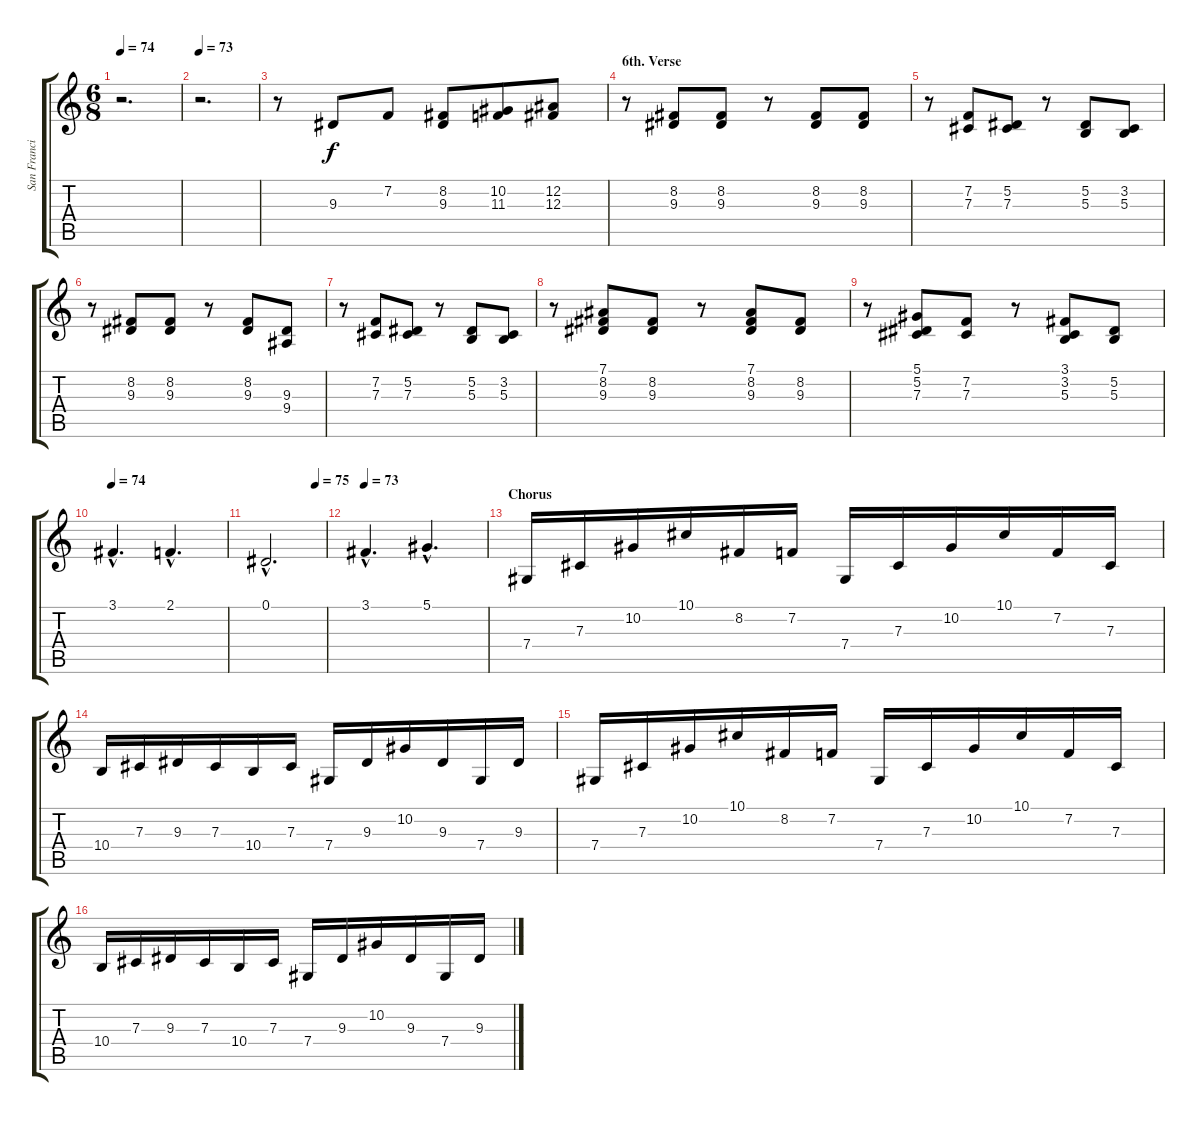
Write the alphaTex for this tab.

\track ("San Francisco Symphony Orchestra" "San Franci") {instrument stringensemble1}
\staff {score tabs}
\tuning (Eb4 Bb3 Gb3 Db3 Ab2 Eb2) {hide}
\ts (6 8)
\tempo 74
\clef g2
\ks c
r.2{d dy f} |
\tempo 73
r.2{d} |
r.8 9.3.8 7.2.8 (8.2 9.3).8 (10.2 11.3).8 (12.2 12.3).8 |
\section ("" "6th. Verse")
r.8 (8.2 9.3).8 (8.2 9.3).8 r.8 (8.2 9.3).8 (8.2 9.3).8 |
r.8 (7.2 7.3).8 (5.2 7.3).8 r.8 (5.2 5.3).8 (3.2 5.3).8 |
r.8 (8.2 9.3).8 (8.2 9.3).8 r.8 (8.2 9.3).8 (9.3 9.4).8 |
r.8 (7.2 7.3).8 (5.2 7.3).8 r.8 (5.2 5.3).8 (3.2 5.3).8 |
r.8 (7.1 8.2 9.3).8 (8.2 9.3).8 r.8 (7.1 8.2 9.3).8 (8.2 9.3).8 |
r.8 (5.1 5.2 7.3).8 (7.2 7.3).8 r.8 (3.1 3.2 5.3).8 (5.2 5.3).8 |
\tempo 74
3.1{hac}.4{d} 2.1{hac}.4{d} |
\tempo (75 0.8333333333333334)
0.1{hac}.2{d} |
\tempo 73
3.1{hac}.4{d} 5.1{hac}.4{d} |
\section ("" "Chorus")
7.4.16 7.3.16 10.2.16 10.1.16 8.2.16 7.2.16 7.4.16 7.3.16 10.2.16 10.1.16 7.2.16 7.3.16 |
10.4.16 7.3.16 9.3.16 7.3.16 10.4.16 7.3.16 7.4.16 9.3.16 10.2.16 9.3.16 7.4.16 9.3.16 |
7.4.16 7.3.16 10.2.16 10.1.16 8.2.16 7.2.16 7.4.16 7.3.16 10.2.16 10.1.16 7.2.16 7.3.16 |
10.4.16 7.3.16 9.3.16 7.3.16 10.4.16 7.3.16 7.4.16 9.3.16 10.2.16 9.3.16 7.4.16 9.3.16
